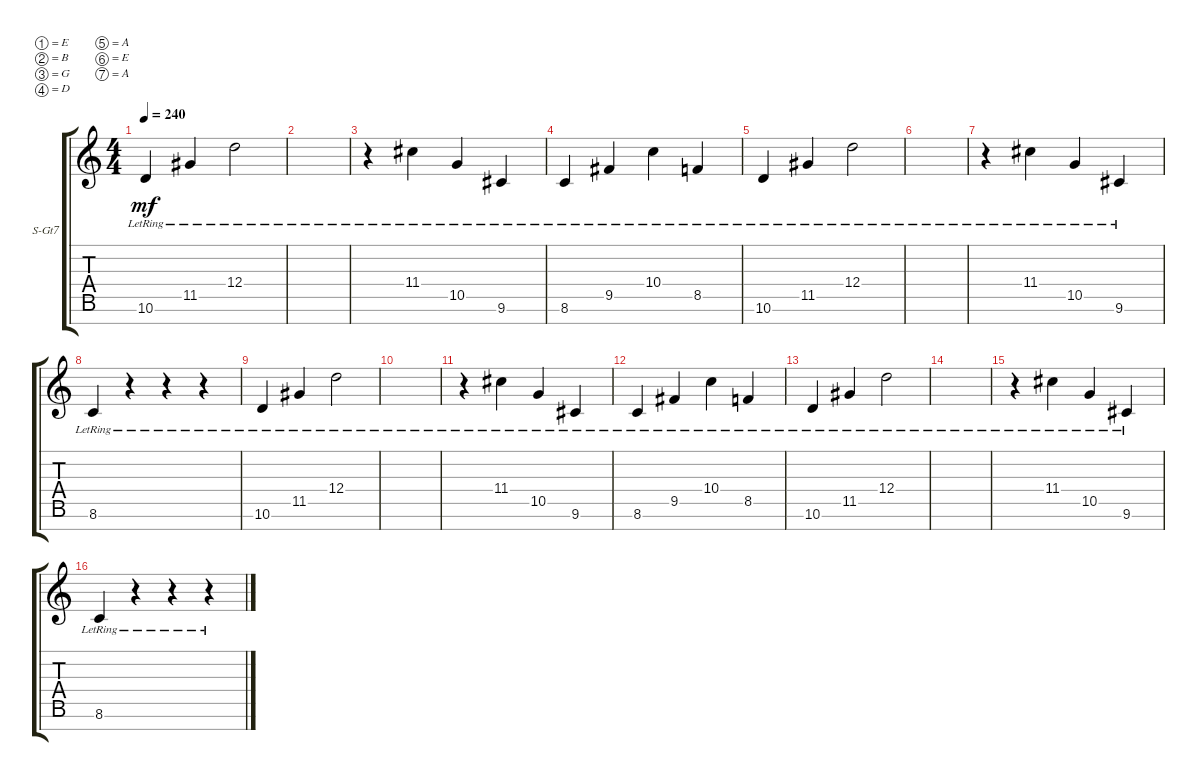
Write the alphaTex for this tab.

\defaultSystemsLayout 4
\bracketExtendMode groupsimilarinstruments
\firstSystemTrackNameOrientation horizontal
\otherSystemsTrackNameOrientation horizontal
\track ("Steel Guitar" "S-Gt7") {instrument acousticguitarsteel}
\staff {score tabs}
\tuning (E4 B3 G3 D3 A2 E2 A1)
\ts (4 4)
\tempo 240
\clef g2
\ks c
10.6{lr}.4{dy mf} 11.5{lr}.4 12.4{lr}.2 |
|
r.4 11.4{lr}.4 10.5{lr}.4 9.6{lr}.4 |
8.6{lr}.4 9.5{lr}.4 10.4{lr}.4 8.5{lr}.4 |
10.6{lr}.4 11.5{lr}.4 12.4{lr}.2 |
|
r.4 11.4{lr}.4 10.5{lr}.4 9.6{lr}.4 |
8.6{lr}.4 r.4 r.4 r.4 |
10.6{lr}.4 11.5{lr}.4 12.4{lr}.2 |
|
r.4 11.4{lr}.4 10.5{lr}.4 9.6{lr}.4 |
8.6{lr}.4 9.5{lr}.4 10.4{lr}.4 8.5{lr}.4 |
10.6{lr}.4 11.5{lr}.4 12.4{lr}.2 |
|
r.4 11.4{lr}.4 10.5{lr}.4 9.6{lr}.4 |
8.6{lr}.4 r.4 r.4 r.4
